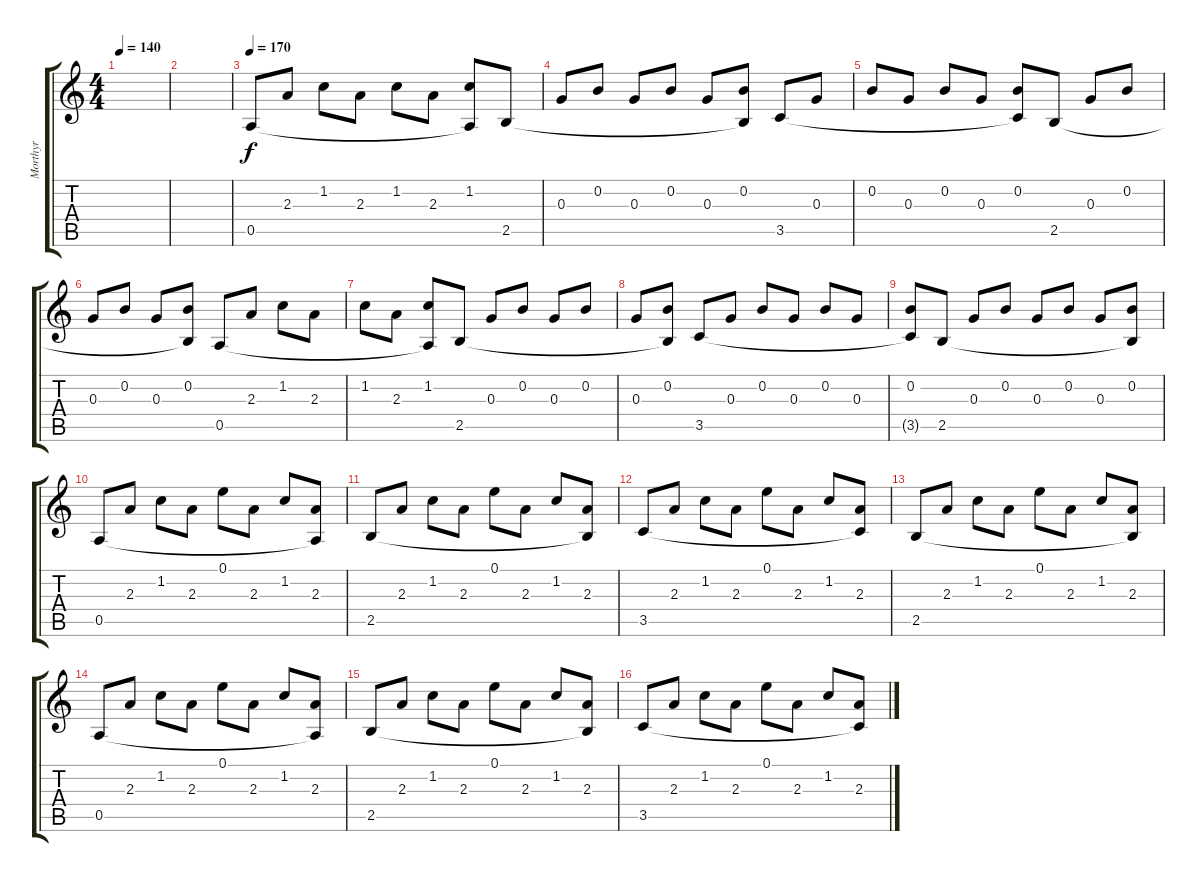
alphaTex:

\track ("Morthyr" "Morthyr") {instrument distortionguitar}
\staff {score tabs}
\tuning (E4 B3 G3 D3 A2 E2) {hide}
\ts (4 4)
\tempo 140
\clef g2
\ks c
|
|
\tempo 170
0.5.8{volume 11 instrument acousticguitarsteel} 2.3.8 1.2.8 2.3.8 1.2.8 2.3.8 (1.2 0.5{t}).8 2.5.8 |
0.3.8 0.2.8 0.3.8 0.2.8 0.3.8 (0.2 2.5{t}).8 3.5.8 0.3.8 |
0.2.8 0.3.8 0.2.8 0.3.8 (0.2 3.5{t}).8 2.5.8 0.3.8 0.2.8 |
0.3.8 0.2.8 0.3.8 (0.2 2.5{t}).8 0.5.8 2.3.8 1.2.8 2.3.8 |
1.2.8 2.3.8 (1.2 0.5{t}).8 2.5.8 0.3.8 0.2.8 0.3.8 0.2.8 |
0.3.8 (0.2 2.5{t}).8 3.5.8 0.3.8 0.2.8 0.3.8 0.2.8 0.3.8 |
(0.2 3.5{t}).8 2.5.8 0.3.8 0.2.8 0.3.8 0.2.8 0.3.8 (0.2 2.5{t}).8 |
0.5.8 2.3.8 1.2.8 2.3.8 0.1.8 2.3.8 1.2.8 (2.3 0.5{t}).8 |
2.5.8 2.3.8 1.2.8 2.3.8 0.1.8 2.3.8 1.2.8 (2.3 2.5{t}).8 |
3.5.8 2.3.8 1.2.8 2.3.8 0.1.8 2.3.8 1.2.8 (2.3 3.5{t}).8 |
2.5.8 2.3.8 1.2.8 2.3.8 0.1.8 2.3.8 1.2.8 (2.3 2.5{t}).8 |
0.5.8 2.3.8 1.2.8 2.3.8 0.1.8 2.3.8 1.2.8 (2.3 0.5{t}).8 |
2.5.8 2.3.8 1.2.8 2.3.8 0.1.8 2.3.8 1.2.8 (2.3 2.5{t}).8 |
3.5.8 2.3.8 1.2.8 2.3.8 0.1.8 2.3.8 1.2.8 (2.3 3.5{t}).8
